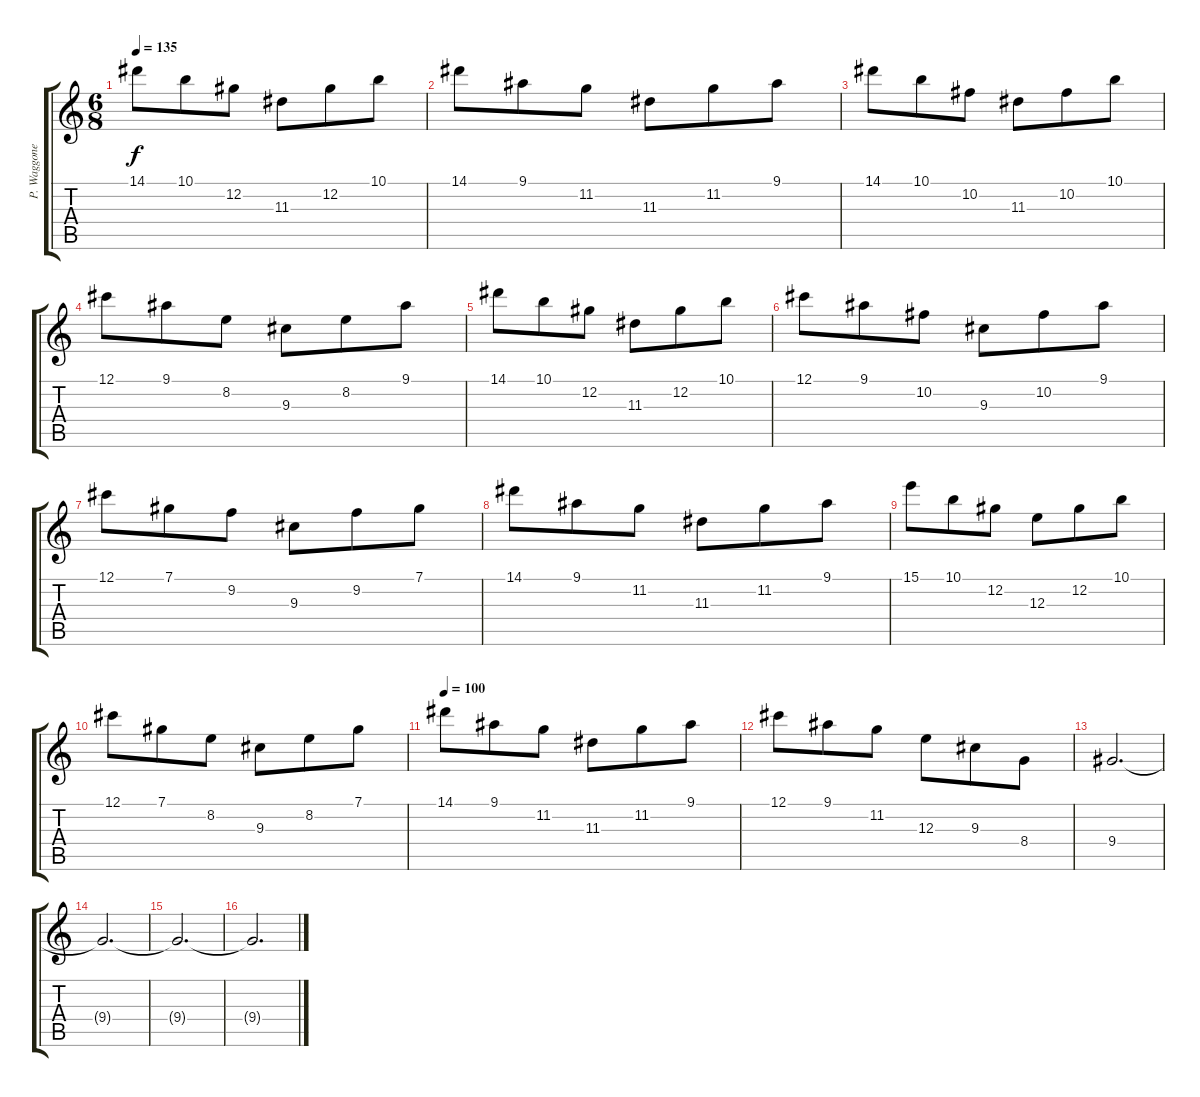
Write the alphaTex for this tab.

\track ("P. Waggoner Lead Gtr." "P. Waggone") {instrument distortionguitar}
\staff {score tabs}
\tuning (Db4 Ab3 E3 B2 Gb2 Db2) {hide}
\ts (6 8)
\tempo 135
\clef g2
\ks c
14.1.8{dy f} 10.1.8 12.2.8 11.3.8 12.2.8 10.1.8 |
14.1.8 9.1.8 11.2.8 11.3.8 11.2.8 9.1.8 |
14.1.8 10.1.8 10.2.8 11.3.8 10.2.8 10.1.8 |
12.1.8 9.1.8 8.2.8 9.3.8 8.2.8 9.1.8 |
14.1.8 10.1.8 12.2.8 11.3.8 12.2.8 10.1.8 |
12.1.8 9.1.8 10.2.8 9.3.8 10.2.8 9.1.8 |
12.1.8 7.1.8 9.2.8 9.3.8 9.2.8 7.1.8 |
14.1.8 9.1.8 11.2.8 11.3.8 11.2.8 9.1.8 |
15.1.8 10.1.8 12.2.8 12.3.8 12.2.8 10.1.8 |
12.1.8 7.1.8 8.2.8 9.3.8 8.2.8 7.1.8 |
\tempo 100
14.1.8 9.1.8 11.2.8 11.3.8 11.2.8 9.1.8 |
12.1.8 9.1.8 11.2.8 12.3.8 9.3.8 8.4.8 |
9.4.2{d} |
9.4{t}.2{d} |
9.4{t}.2{d volume 0} |
9.4{t}.2{d}
